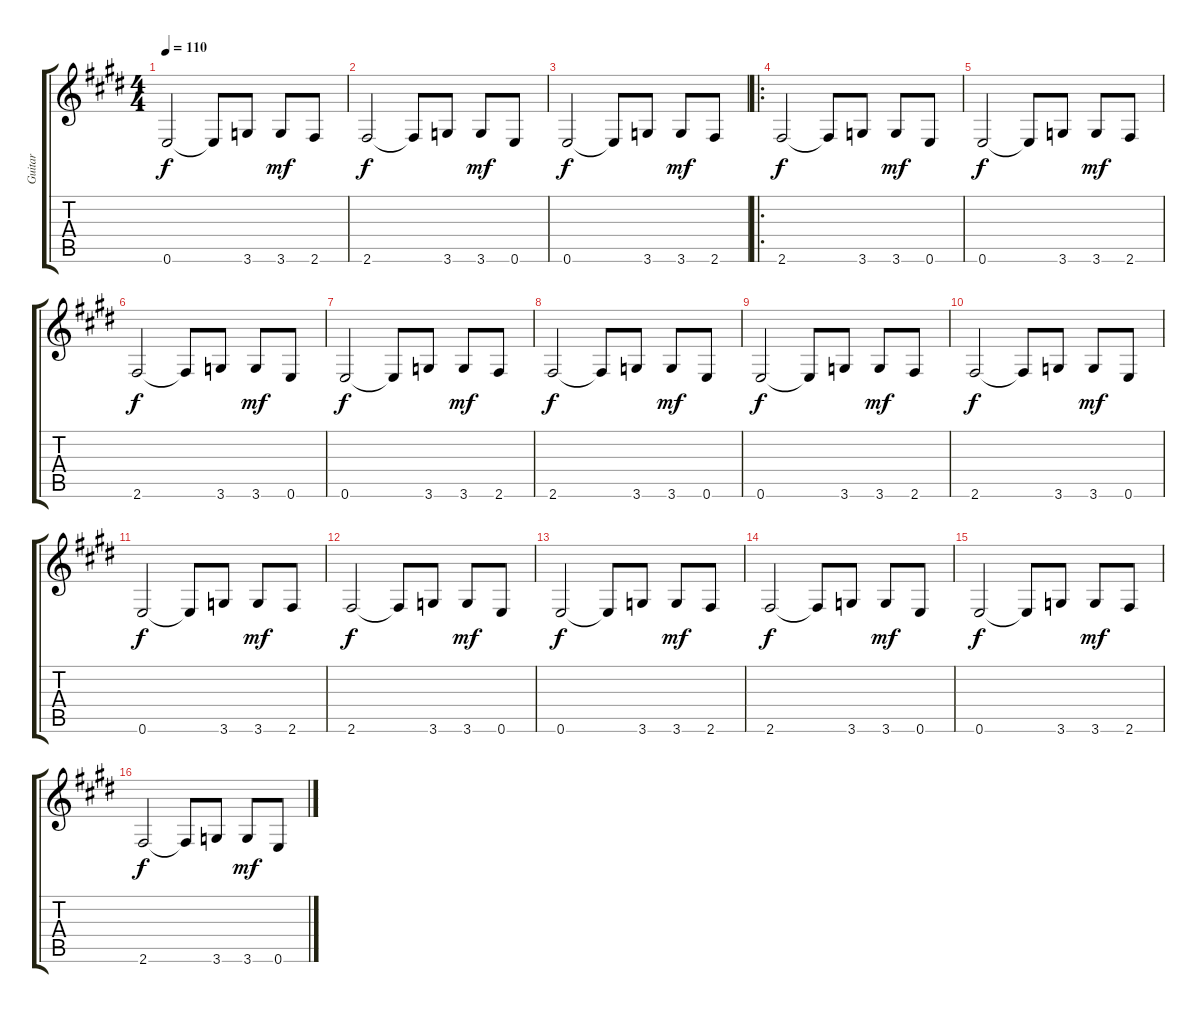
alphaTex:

\track ("Guitar" "Guitar") {instrument distortionguitar}
\staff {score tabs}
\tuning (E4 B3 G3 D3 A2 E2) {hide}
\ts (4 4)
\tempo 110
\clef g2
\ks e
0.6.2{dy f} 0.6{t}.8 3.6.8 3.6.8{dy mf} 2.6.8 |
2.6.2{dy f} 2.6{t}.8 3.6.8 3.6.8{dy mf} 0.6.8 |
0.6.2{dy f} 0.6{t}.8 3.6.8 3.6.8{dy mf} 2.6.8 |
\ro
2.6.2{dy f} 2.6{t}.8 3.6.8 3.6.8{dy mf} 0.6.8 |
0.6.2{dy f} 0.6{t}.8 3.6.8 3.6.8{dy mf} 2.6.8 |
2.6.2{dy f} 2.6{t}.8 3.6.8 3.6.8{dy mf} 0.6.8 |
0.6.2{dy f} 0.6{t}.8 3.6.8 3.6.8{dy mf} 2.6.8 |
2.6.2{dy f} 2.6{t}.8 3.6.8 3.6.8{dy mf} 0.6.8 |
0.6.2{dy f} 0.6{t}.8 3.6.8 3.6.8{dy mf} 2.6.8 |
2.6.2{dy f} 2.6{t}.8 3.6.8 3.6.8{dy mf} 0.6.8 |
0.6.2{dy f} 0.6{t}.8 3.6.8 3.6.8{dy mf} 2.6.8 |
2.6.2{dy f} 2.6{t}.8 3.6.8 3.6.8{dy mf} 0.6.8 |
0.6.2{dy f} 0.6{t}.8 3.6.8 3.6.8{dy mf} 2.6.8 |
2.6.2{dy f} 2.6{t}.8 3.6.8 3.6.8{dy mf} 0.6.8 |
0.6.2{dy f} 0.6{t}.8 3.6.8 3.6.8{dy mf} 2.6.8 |
2.6.2{dy f} 2.6{t}.8 3.6.8 3.6.8{dy mf} 0.6.8
